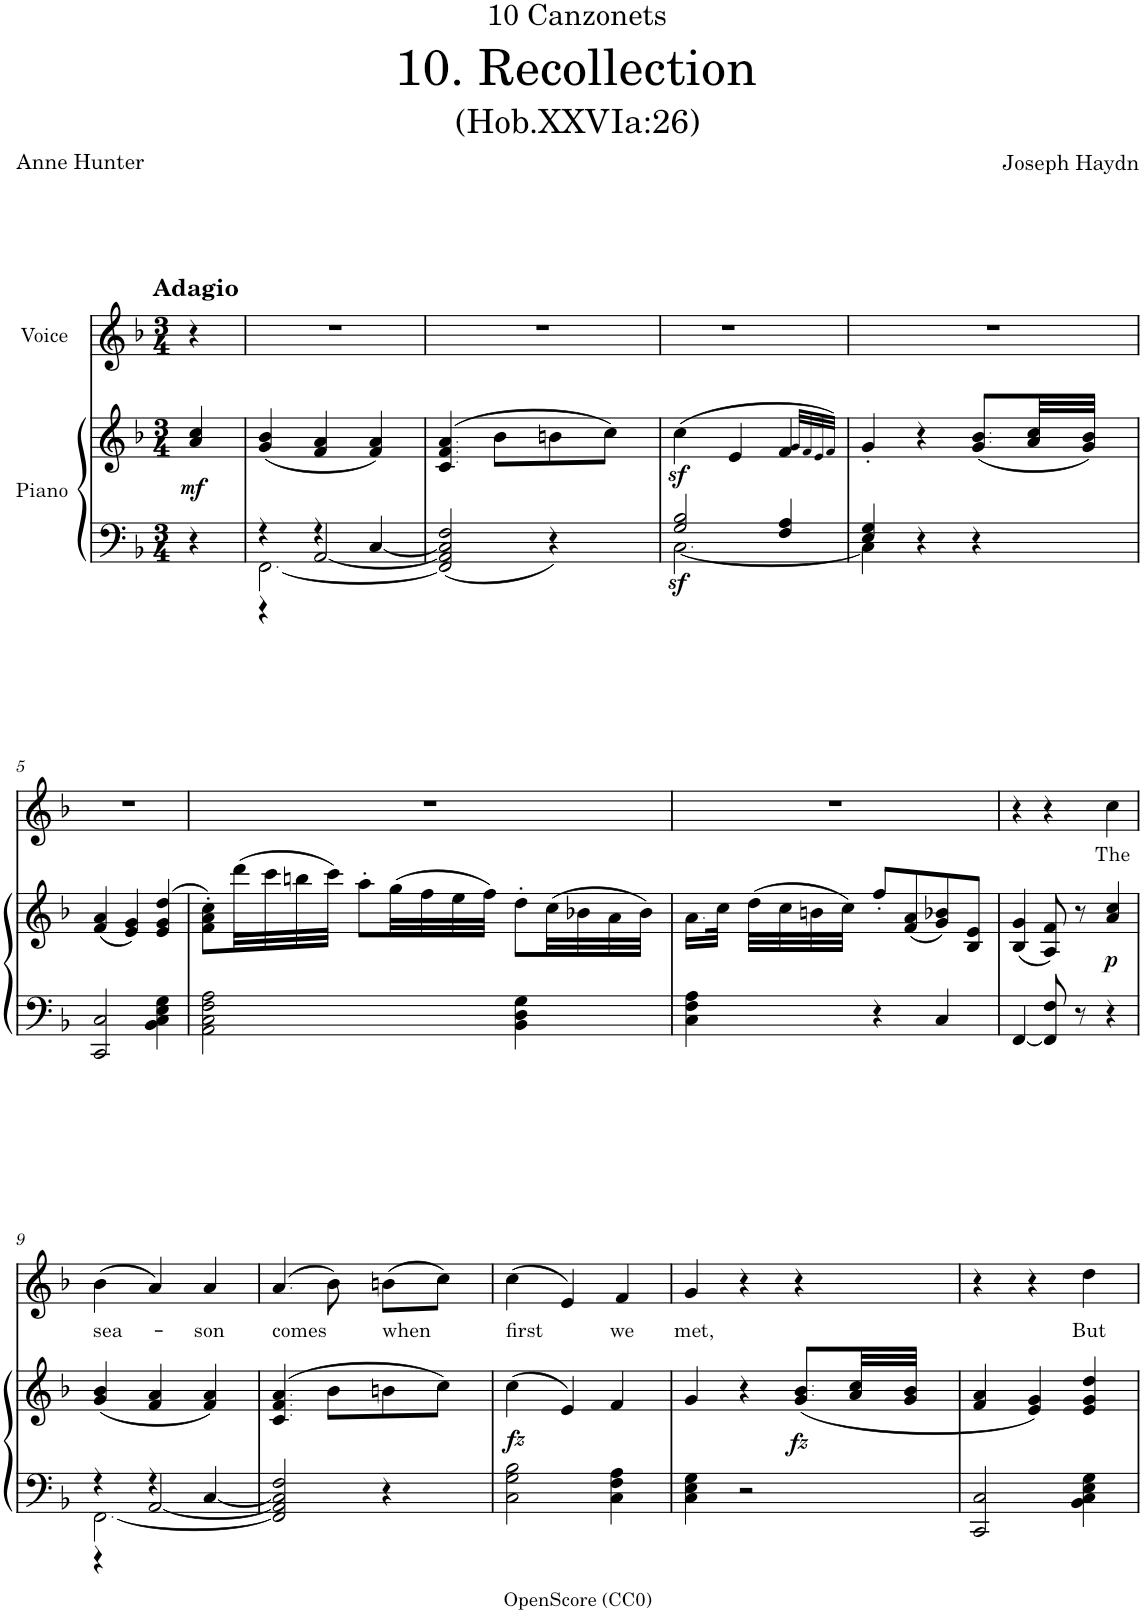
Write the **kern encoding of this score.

**kern	**kern	**dynam	**kern	**text
*part2	*part2	*part2	*part1	*part1
*staff3	*staff2	*staff2/3	*staff1	*staff1
*I"Piano	*	*	*I"Voice	*
*I'Pno	*	*	*	*
*clefF4	*clefG2	*	*clefG2	*
*k[b-]	*k[b-]	*	*k[b-]	*
*M3/4	*M3/4	*	*M3/4	*
=	=	=	=	=
!	!	!	!LO:TX:a:B:t=Adagio	!
!	!	!LO:DY:b	!	!
4r	4a/ 4cc/	mf	4r	.
=1	=1	=1	=1	=1
*^	*	*	*	*
*	*^	*	*	*	*
4r	[2.FF\	4r	(4g/ 4b-/	.	2.r	.
4r	.	[<2AA/	4f/ 4a/	.	.	.
[<4C/	.	.	4f/ 4a/)	.	.	.
*v	*v	*v	*	*	*	*
=2	=2	=2	=2	=2
2FF/] 2AA/] 2C/] 2F/	(4.c/ 4.f/ 4.a/	.	2.r	.
.	8b-\L	.	.	.
4r	8bn\	.	.	.
.	8cc\J)	.	.	.
=3	=3	=3	=3	=3
*^	*	*	*	*
!	!	!	!LO:DY:b=2	!	!
2G/ 2B-/	[2.C\	(4ccz<\	sf	2.r	.
.	.	4e/	.	.	.
4F/ 4A/	.	4f/	.	.	.
.	.	32qg/LLL	.	.	.
.	.	32qf/	.	.	.
.	.	32qe/	.	.	.
.	.	32qf/JJJ)	.	.	.
=4	=4	=4	=4	=4	=4
4E/ 4G/	4C\]	4g'/	.	2.r	.
4r	4ryy	4r	.	.	.
4r	4ryy	(8.g/ 8.b-/L	.	.	.
.	.	32a/ 32cc/LL	.	.	.
.	.	32g/ 32b-/JJJ)	.	.	.
*v	*v	*	*	*	*
!!LO:LB:g=z
=5	=5	=5	=5	=5
2CC/ 2C/	(4f/ 4a/	.	2.r	.
.	4e/ 4g/)	.	.	.
4BB-\ 4C\ 4E\ 4G\	(4e/ 4g/ 4dd/	.	.	.
=6	=6	=6	=6	=6
2AA\ 2C\ 2F\ 2A\	8f\' 8a\' 8cc\'L)	.	2.r	.
.	(32ddd\LL	.	.	.
.	32ccc\	.	.	.
.	32bbn\	.	.	.
.	32ccc\JJJ)	.	.	.
.	8aa'\L	.	.	.
.	(32gg\LL	.	.	.
.	32ff\	.	.	.
.	32ee\	.	.	.
.	32ff\JJJ)	.	.	.
4BB-\ 4D\ 4G\	8dd'\L	.	.	.
.	(32cc\LL	.	.	.
.	32b-X\	.	.	.
.	32a\	.	.	.
.	32b-\JJJ)	.	.	.
=7	=7	=7	=7	=7
4C\ 4F\ 4A\	16.a\LL	.	2.r	.
.	32cc\JJk	.	.	.
.	(32dd\LLL	.	.	.
.	32cc\	.	.	.
.	32bn\	.	.	.
.	32cc\JJJ)	.	.	.
4r	8ff'/L	.	.	.
.	(8f/ 8a/	.	.	.
4C/	8g/ 8b-X/)	.	.	.
.	8B-/ 8e/J	.	.	.
=8	=8	=8	=8	=8
[4FF/	(4B-/ 4g/	.	4r	.
8FF/] 8F/	8A/ 8f/)	.	4r	.
8r	8r	.	.	.
!	!	!LO:DY:b	!	!LO:LY:b
4r	4a/ 4cc/	p	4cc\	The
!!LO:LB:g=z
=9	=9	=9	=9	=9
*^	*	*	*	*
*	*^	*	*	*	*
!	!	!	!	!	!	!LO:LY:b
4r	[2.FF\	4r	(4g/ 4b-/	.	(4b-\	sea-
4r	.	[<2AA/	4f/ 4a/	.	4a/)	.
!	!	!	!	!	!	!LO:LY:b
[<4C/	.	.	4f/ 4a/)	.	4a/	-son
*v	*v	*v	*	*	*	*
=10	=10	=10	=10	=10
!	!	!	!	!LO:LY:b
2FF/] 2AA/] 2C/] 2F/	(4.c/ 4.f/ 4.a/	.	(4.a/	comes
.	8b-\L	.	8b-\)	.
!	!	!	!	!LO:LY:b
4r	8bn\	.	(8bn\L	when
.	8cc\J)	.	8cc\J)	.
=11	=11	=11	=11	=11
!	!	!LO:DY:b	!	!LO:LY:b
2C\ 2G\ 2B-\	(4cc\	fz	(4cc\	first
.	4e/)	.	4e/)	.
!	!	!	!	!LO:LY:b
4C\ 4F\ 4A\	4f/	.	4f/	we
=12	=12	=12	=12	=12
!	!	!	!	!LO:LY:b
4C\ 4E\ 4G\	4g/	.	4g/	met,
2r	4r	.	4r	.
!	!	!LO:DY:b	!	!
.	(8.g/ 8.b-/L	fz	4r	.
.	32a/ 32cc/LL	.	.	.
.	32g/ 32b-/JJJ	.	.	.
=13	=13	=13	=13	=13
2CC/ 2C/	4f/ 4a/	.	4r	.
.	4e/ 4g/)	.	4r	.
!	!	!	!	!LO:LY:b
4BB-\ 4C\ 4E\ 4G\	4e/ 4g/ 4dd/	.	4dd\	But
=	=	=	=	=
*-	*-	*-	*-	*-
